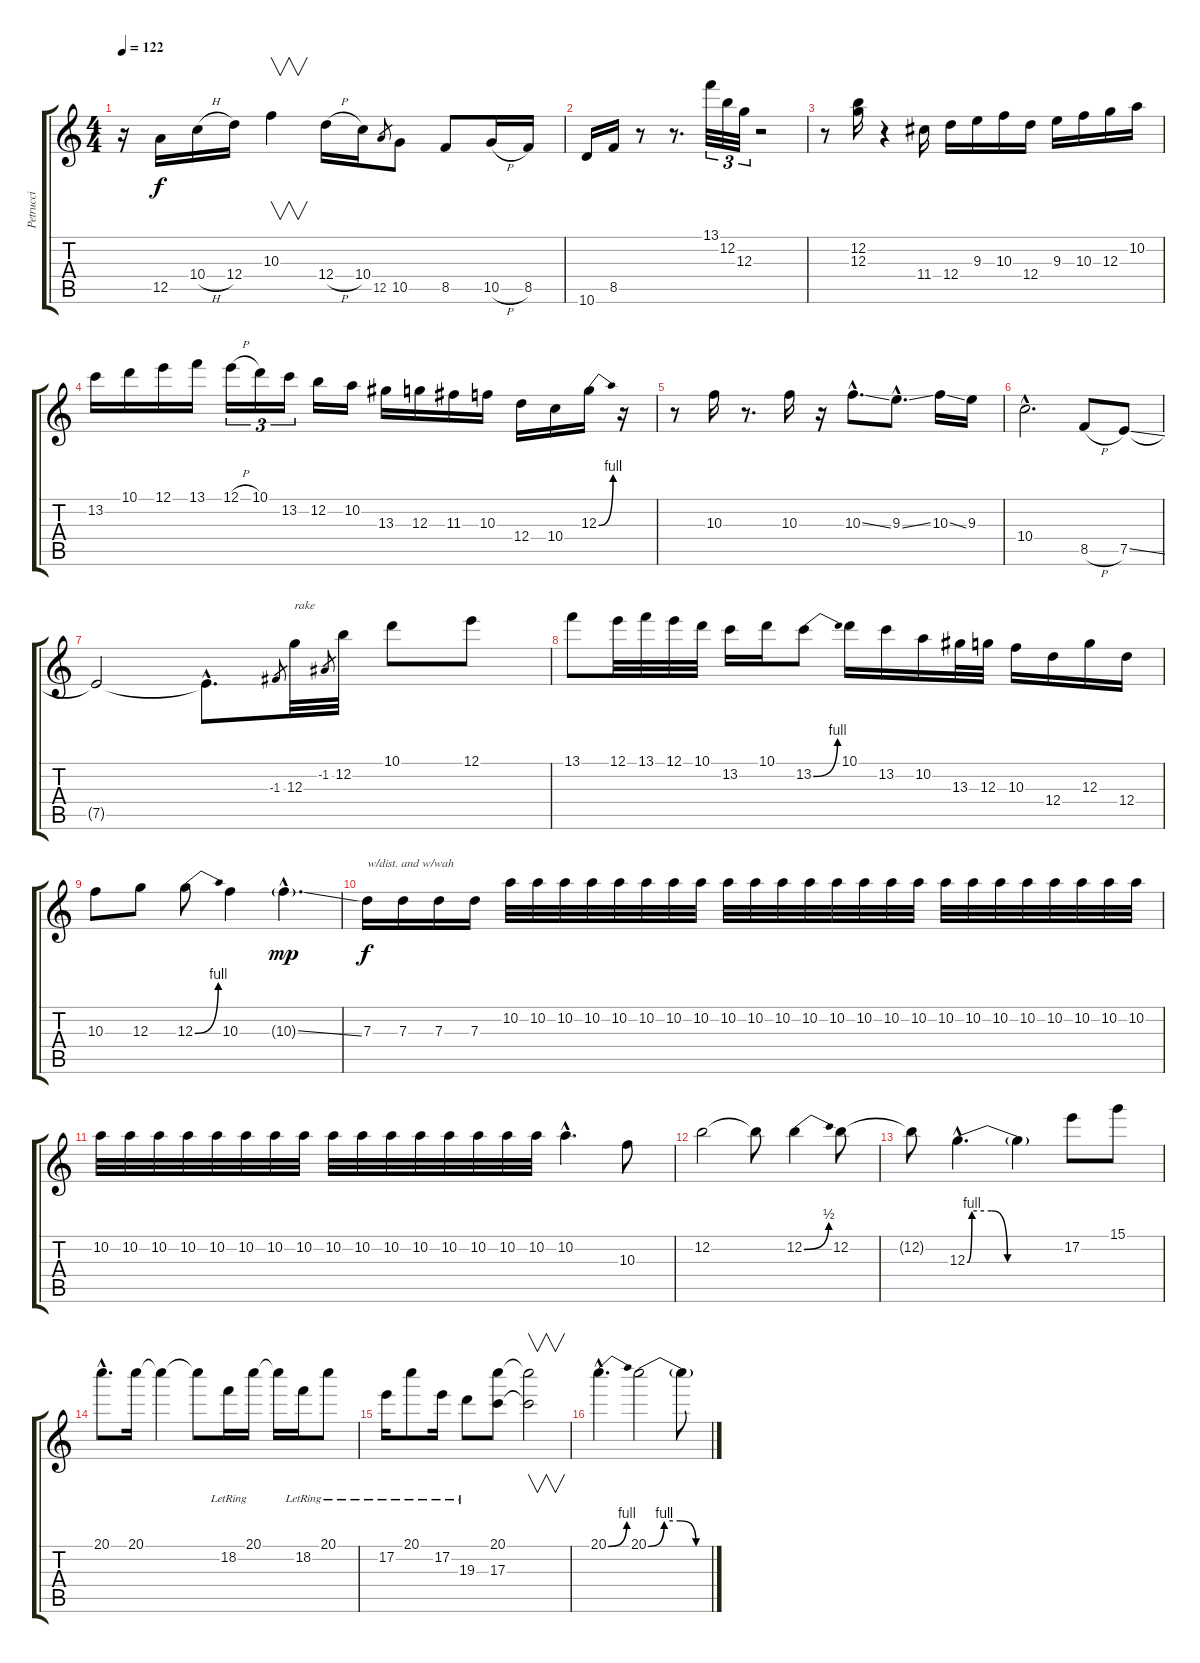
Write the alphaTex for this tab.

\track ("Petrucci" "Petrucci") {instrument distortionguitar}
\staff {score tabs}
\tuning (E4 B3 G3 D3 A2 E2) {hide}
\ts (4 4)
\tempo 122
\clef g2
\ks c
r.16{dy f} 12.5.16 10.4{h}.16 12.4.16 10.3.4{v} 12.4{h}.16 10.4.16 12.5.8{gr} 10.5.8 8.5.8 10.5{h}.16 8.5.16 |
10.6.16 8.5.16 r.8 r.8{d} 13.1.32{tu (3 2)} 12.2.32{tu (3 2)} 12.3.32{tu (3 2)} r.2 |
r.8 (12.2 12.3).16 r.4 11.4.16 12.4.16 9.3.16 10.3.16 12.4.16 9.3.16 10.3.16 12.3.16 10.2.16 |
13.2.16 10.1.16 12.1.16 13.1.16 12.1{h}.16{tu (3 2)} 10.1.16{tu (3 2)} 13.2.16{tu (3 2)} 12.2.16 10.2.16 13.3.16 12.3.16 11.3.16 10.3.16 12.4.16 10.4.16 12.3{be (bend 0 0 60 4)}.16 r.16 |
r.8 10.3.16 r.8{d} 10.3.16 r.16 10.3{ss hac}.8{d} 9.3{ss hac}.8{d} 10.3{ss}.16 9.3.16 |
10.4{hac}.2{d} 8.5{h}.8 7.5{ss}.8 |
7.5{t}.2 7.5{hac t}.8{d} -1.3.8{gr} 12.3.32{txt "rake"} -1.2.8{gr} 12.2.32 10.1.8 12.1.8 |
13.1.8 12.1.32 13.1.32 12.1.32 10.1.32 13.2.16 10.1.16 13.2{be (bend 0 0 60 4)}.8 10.1.16 13.2.16 10.2.16 13.3.32 12.3.32 10.3.16 12.4.16 12.3.16 12.4.16 |
10.3.8 12.3.8 12.3{be (bend 0 0 60 4)}.8 10.3.4 10.3{ss g hac}.4{d dy mp} |
7.3.16{txt "w/dist. and w/wah" dy f instrument distortionguitar} 7.3.16 7.3.16 7.3.16 10.2.32 10.2.32 10.2.32 10.2.32 10.2.32 10.2.32 10.2.32 10.2.32 10.2.32 10.2.32 10.2.32 10.2.32 10.2.32 10.2.32 10.2.32 10.2.32 10.2.32 10.2.32 10.2.32 10.2.32 10.2.32 10.2.32 10.2.32 10.2.32 |
10.2.32 10.2.32 10.2.32 10.2.32 10.2.32 10.2.32 10.2.32 10.2.32 10.2.32 10.2.32 10.2.32 10.2.32 10.2.32 10.2.32 10.2.32 10.2.32 10.2{hac}.4{d} 10.3.8 |
12.2.2 12.2{t}.8 12.2{be (bend 0 0 60 2)}.4 12.2.8 |
12.2{t}.8 12.3{be (custom 0 0 3 4 15 4 25 0 45 0 60 0) hac}.4{d} 12.3{t}.4 17.2.8 15.1.8 |
20.1{hac}.8{d} 20.1.16 20.1{t}.4 20.1{t}.8 18.2{lr}.16 20.1{lr}.16 20.1{t}.16 18.2{lr}.16 20.1{lr}.8 |
17.2{lr}.16 20.1{lr}.8 17.2{lr}.16 19.3{lr}.8 (20.1 17.3).8 (20.1{t} 17.3{t}).2{v} |
20.1{be (bend 0 0 60 4) hac}.4{d} 20.1{be (custom 0 0 15 4 30 4 45 0 60 0)}.2 20.1{t}.8
